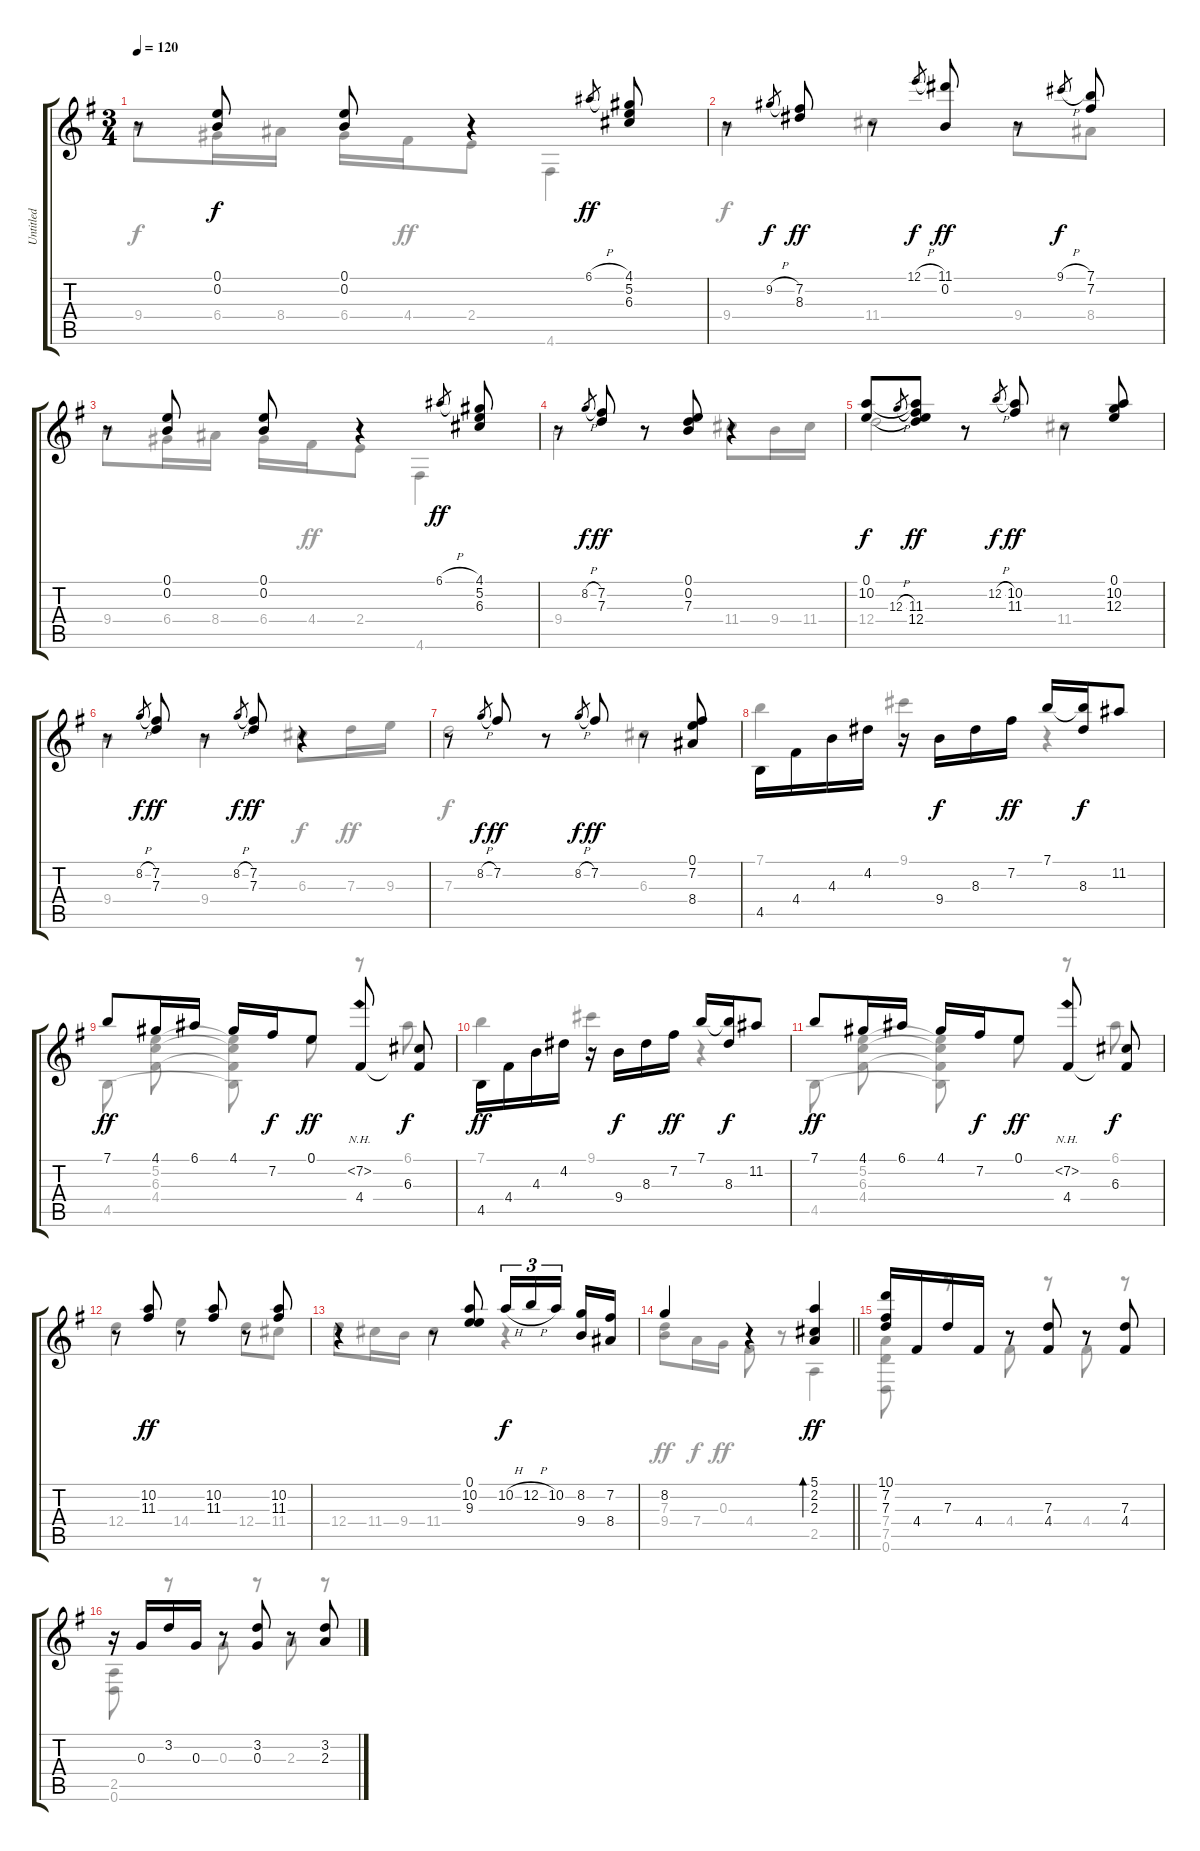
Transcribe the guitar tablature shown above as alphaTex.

\track ("Untitled" "Untitled") {instrument acousticguitarnylon}
\staff {score tabs}
\tuning (E4 B3 G3 D3 G2 D2) {hide}
\voice
\ts (3 4)
\tempo 120
\clef g2
\ks g
r.8{dy f} (0.1 0.2).8 (0.1 0.2).8 r.4 6.1{h}.8{gr dy ff beam split} (4.1 5.2 6.3).8 |
r.8 9.2{h}.8{gr dy f} (7.2 8.3).8{dy ff} r.8 12.1{h}.8{gr dy f} (11.1 0.2).8{dy ff} r.8 9.1{h}.8{gr dy f} (7.1 7.2).8 |
r.8 (0.1 0.2).8 (0.1 0.2).8 r.4 6.1{h}.8{gr dy ff beam split} (4.1 5.2 6.3).8 |
r.8 8.2{h}.8{gr dy f} (7.2 7.3).8{dy ff} r.8 (0.1 0.2 7.3).8 r.4 |
(0.1 10.2).8{dy f} 12.3{h}.8{gr} (0.1{t} 10.2{t} 11.3 12.4).8{dy ff} r.8 12.2{h}.8{gr dy f} (10.2 11.3).8{dy ff} r.8 (0.1 10.2 12.3).8 |
r.8 8.2{h}.8{gr dy f} (7.2 7.3).8{dy ff} r.8 8.2{h}.8{gr dy f} (7.2 7.3).8{dy ff} r.4 |
r.8 8.2{h}.8{gr dy f} 7.2.8{dy ff} r.8 8.2{h}.8{gr dy f} 7.2.8{dy ff} r.8 (0.1 7.2 8.4).8 |
4.5.16{beam Down} 4.4.16{beam Down} 4.3.16{beam Down} 4.2.16{beam Down} r.16{beam Down} 9.4.16{dy f beam Down} 8.3.16{beam Down} 7.2.16{dy ff beam Down} 7.1.16 (7.1{t} 8.3).16{dy f} 11.2.8 |
7.1.8{dy ff} 4.1.16 6.1.16 4.1.16 7.2.16{dy f} 0.1.8{dy ff} (7.2{nh} 4.4).8{beam split} (6.3 4.4{t}).8{dy f} |
4.5.16{dy ff beam Down} 4.4.16{beam Down} 4.3.16{beam Down} 4.2.16{beam Down} r.16{beam Down} 9.4.16{dy f beam Down} 8.3.16{beam Down} 7.2.16{dy ff beam Down} 7.1.16 (7.1{t} 8.3).16{dy f} 11.2.8 |
7.1.8{dy ff} 4.1.16 6.1.16 4.1.16 7.2.16{dy f} 0.1.8{dy ff} (7.2{nh} 4.4).8{beam split} (6.3 4.4{t}).8{dy f} |
r.8 (10.2 11.3).8{dy ff} r.8 (10.2 11.3).8 r.8 (10.2 11.3).8 |
r.4 r.8 (0.1 10.2 9.3).8 10.2{h}.16{tu (3 2) dy f} 12.2{h}.16{tu (3 2)} 10.2.16{tu (3 2) beam splitsecondary} (8.2 9.4).16 (7.2 8.4).16 |
\barLineRight lightlight
8.2.4 r.4 (5.1 2.2 2.3).4{bd 60 dy ff} |
(10.1 7.2 7.3).16 4.4.16 7.3.16 4.4.16 r.8 (7.3 4.4).8 r.8 (7.3 4.4).8 |
r.16 0.3.16 3.2.16 0.3.16 r.8 (3.2 0.3).8 r.8 (3.2 2.3).8
\voice
\clef g2
\ottava regular
\simile none
\ks g
9.4.8{dy f} 6.4.16 8.4.16 6.4.16 4.4.16{dy ff} 2.4.8 4.6.4 |
9.4.4{dy f} 11.4.4 9.4.8 8.4.8 |
9.4.8 6.4.16 8.4.16 6.4.16 4.4.16{dy ff} 2.4.8 4.6.4 |
9.4.2 11.4.8 9.4.16 11.4.16 |
12.4.2 11.4.4 |
9.4.4 9.4.4 6.3.8{dy f} 7.3.16{dy ff} 9.3.16 |
7.3.2{dy f} 6.3.4 |
7.1.4 9.1.4 r.4 |
4.5.8{beam split} (5.2 6.3 4.4).8 (5.2{t} 6.3{t} 4.4{t} 4.5{t}).8{beam split} 0.1.8 r.8{beam split} 6.1.8 |
7.1.4 9.1.4 r.4 |
4.5.8{beam split} (5.2 6.3 4.4).8 (5.2{t} 6.3{t} 4.4{t} 4.5{t}).8{beam split} 0.1.8 r.8{beam split} 6.1.8 |
12.4.4 14.4.4 12.4.8 11.4.8 |
12.4.8 11.4.16 9.4.16 11.4.4 r.4 |
\barLineRight lightlight
(7.3 9.4).8{dy ff} 7.4.16{dy f} 0.3.16{dy ff} 4.4.8 r.8 2.5.4 |
(7.4 7.5 0.6).8 r.8 4.4.8 r.8 4.4.8 r.8 |
(2.5 0.6).8 r.8 0.3.8 r.8 2.3.8 r.8
